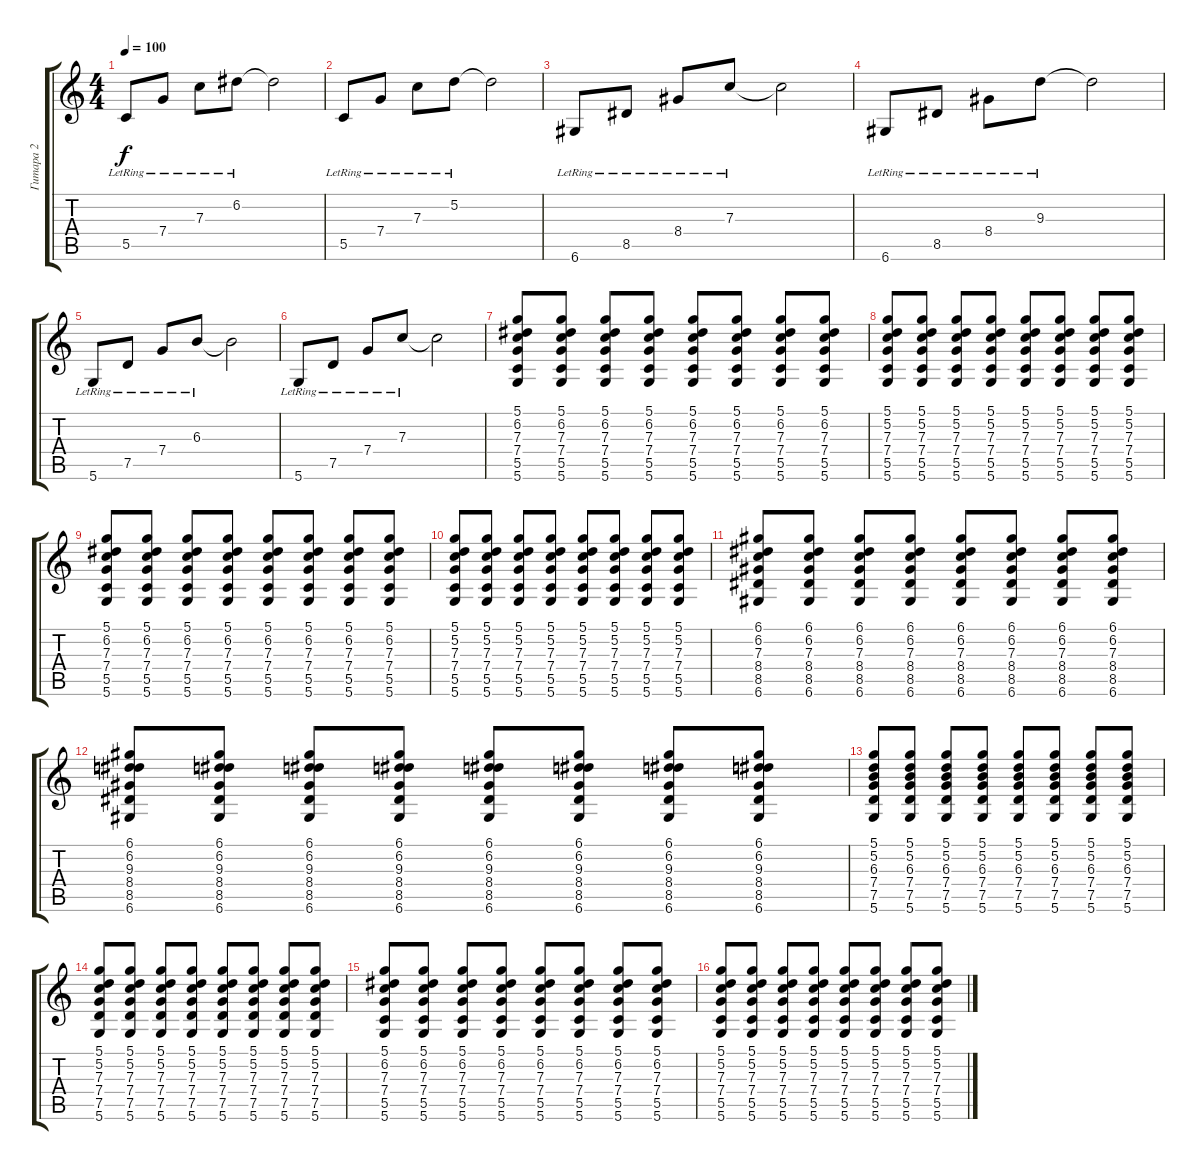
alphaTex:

\track ("Гитара 2" "Гитара 2") {instrument overdrivenguitar}
\staff {score tabs}
\tuning (D4 A3 F3 C3 G2 D2) {hide}
\ts (4 4)
\tempo 100
\clef g2
\ks c
5.5{lr}.8{dy f} 7.4{lr}.8 7.3{lr}.8 6.2{lr}.8 6.2{t}.2 |
5.5{lr}.8 7.4{lr}.8 7.3{lr}.8 5.2{lr}.8 5.2{t}.2 |
6.6{lr}.8 8.5{lr}.8 8.4{lr}.8 7.3{lr}.8 7.3{t}.2 |
6.6{lr}.8 8.5{lr}.8 8.4{lr}.8 9.3{lr}.8 9.3{t}.2 |
5.6{lr}.8 7.5{lr}.8 7.4{lr}.8 6.3{lr}.8 6.3{t}.2 |
5.6{lr}.8 7.5{lr}.8 7.4{lr}.8 7.3{lr}.8 7.3{t}.2 |
(5.1 6.2 7.3 7.4 5.5 5.6).8 (5.1 6.2 7.3 7.4 5.5 5.6).8 (5.1 6.2 7.3 7.4 5.5 5.6).8 (5.1 6.2 7.3 7.4 5.5 5.6).8 (5.1 6.2 7.3 7.4 5.5 5.6).8 (5.1 6.2 7.3 7.4 5.5 5.6).8 (5.1 6.2 7.3 7.4 5.5 5.6).8 (5.1 6.2 7.3 7.4 5.5 5.6).8 |
(5.1 5.2 7.3 7.4 5.5 5.6).8 (5.1 5.2 7.3 7.4 5.5 5.6).8 (5.1 5.2 7.3 7.4 5.5 5.6).8 (5.1 5.2 7.3 7.4 5.5 5.6).8 (5.1 5.2 7.3 7.4 5.5 5.6).8 (5.1 5.2 7.3 7.4 5.5 5.6).8 (5.1 5.2 7.3 7.4 5.5 5.6).8 (5.1 5.2 7.3 7.4 5.5 5.6).8 |
(5.1 6.2 7.3 7.4 5.5 5.6).8 (5.1 6.2 7.3 7.4 5.5 5.6).8 (5.1 6.2 7.3 7.4 5.5 5.6).8 (5.1 6.2 7.3 7.4 5.5 5.6).8 (5.1 6.2 7.3 7.4 5.5 5.6).8 (5.1 6.2 7.3 7.4 5.5 5.6).8 (5.1 6.2 7.3 7.4 5.5 5.6).8 (5.1 6.2 7.3 7.4 5.5 5.6).8 |
(5.1 5.2 7.3 7.4 5.5 5.6).8 (5.1 5.2 7.3 7.4 5.5 5.6).8 (5.1 5.2 7.3 7.4 5.5 5.6).8 (5.1 5.2 7.3 7.4 5.5 5.6).8 (5.1 5.2 7.3 7.4 5.5 5.6).8 (5.1 5.2 7.3 7.4 5.5 5.6).8 (5.1 5.2 7.3 7.4 5.5 5.6).8 (5.1 5.2 7.3 7.4 5.5 5.6).8 |
(6.1 6.2 7.3 8.4 8.5 6.6).8 (6.1 6.2 7.3 8.4 8.5 6.6).8 (6.1 6.2 7.3 8.4 8.5 6.6).8 (6.1 6.2 7.3 8.4 8.5 6.6).8 (6.1 6.2 7.3 8.4 8.5 6.6).8 (6.1 6.2 7.3 8.4 8.5 6.6).8 (6.1 6.2 7.3 8.4 8.5 6.6).8 (6.1 6.2 7.3 8.4 8.5 6.6).8 |
(6.1 6.2 9.3 8.4 8.5 6.6).8 (6.1 6.2 9.3 8.4 8.5 6.6).8 (6.1 6.2 9.3 8.4 8.5 6.6).8 (6.1 6.2 9.3 8.4 8.5 6.6).8 (6.1 6.2 9.3 8.4 8.5 6.6).8 (6.1 6.2 9.3 8.4 8.5 6.6).8 (6.1 6.2 9.3 8.4 8.5 6.6).8 (6.1 6.2 9.3 8.4 8.5 6.6).8 |
(5.1 5.2 6.3 7.4 7.5 5.6).8 (5.1 5.2 6.3 7.4 7.5 5.6).8 (5.1 5.2 6.3 7.4 7.5 5.6).8 (5.1 5.2 6.3 7.4 7.5 5.6).8 (5.1 5.2 6.3 7.4 7.5 5.6).8 (5.1 5.2 6.3 7.4 7.5 5.6).8 (5.1 5.2 6.3 7.4 7.5 5.6).8 (5.1 5.2 6.3 7.4 7.5 5.6).8 |
(5.1 5.2 7.3 7.4 7.5 5.6).8 (5.1 5.2 7.3 7.4 7.5 5.6).8 (5.1 5.2 7.3 7.4 7.5 5.6).8 (5.1 5.2 7.3 7.4 7.5 5.6).8 (5.1 5.2 7.3 7.4 7.5 5.6).8 (5.1 5.2 7.3 7.4 7.5 5.6).8 (5.1 5.2 7.3 7.4 7.5 5.6).8 (5.1 5.2 7.3 7.4 7.5 5.6).8 |
(5.1 6.2 7.3 7.4 5.5 5.6).8 (5.1 6.2 7.3 7.4 5.5 5.6).8 (5.1 6.2 7.3 7.4 5.5 5.6).8 (5.1 6.2 7.3 7.4 5.5 5.6).8 (5.1 6.2 7.3 7.4 5.5 5.6).8 (5.1 6.2 7.3 7.4 5.5 5.6).8 (5.1 6.2 7.3 7.4 5.5 5.6).8 (5.1 6.2 7.3 7.4 5.5 5.6).8 |
(5.1 5.2 7.3 7.4 5.5 5.6).8 (5.1 5.2 7.3 7.4 5.5 5.6).8 (5.1 5.2 7.3 7.4 5.5 5.6).8 (5.1 5.2 7.3 7.4 5.5 5.6).8 (5.1 5.2 7.3 7.4 5.5 5.6).8 (5.1 5.2 7.3 7.4 5.5 5.6).8 (5.1 5.2 7.3 7.4 5.5 5.6).8 (5.1 5.2 7.3 7.4 5.5 5.6).8
